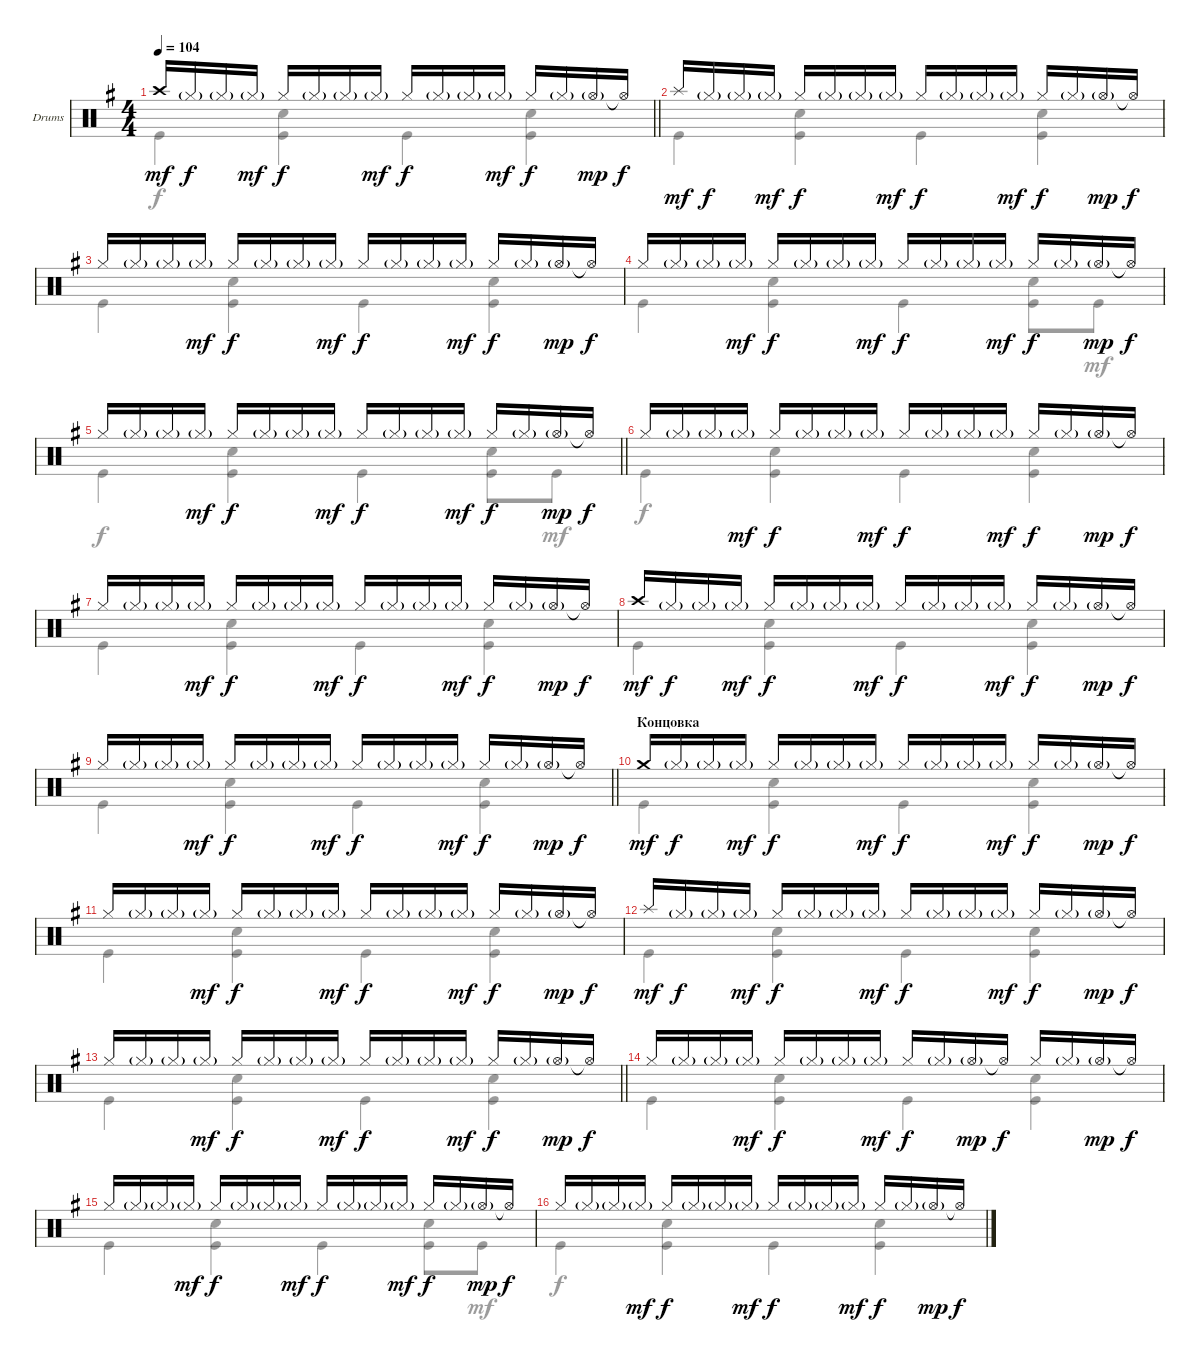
\bracketExtendMode groupsimilarinstruments
\firstSystemTrackNameOrientation horizontal
\otherSystemsTrackNameOrientation horizontal
\track ("Drumkit" "Drums") {instrument percussion}
\staff {score}
\articulation defaults
\voice
\ts (4 4)
\tempo 104
\clef neutral
\barLineRight lightlight
\ks eminor "Crash high (hit)".16{dy mf} "Hi-Hat (closed)"{g}.16{dy f} "Hi-Hat (closed)"{g}.16 "Hi-Hat (closed)"{g}.16{dy mf} "Hi-Hat (closed)".16{dy f} "Hi-Hat (closed)"{g}.16 "Hi-Hat (closed)"{g}.16 "Hi-Hat (closed)"{g}.16{dy mf} "Hi-Hat (closed)".16{dy f} "Hi-Hat (closed)"{g}.16 "Hi-Hat (closed)"{g}.16 "Hi-Hat (closed)"{g}.16{dy mf} "Hi-Hat (closed)".16{dy f} "Hi-Hat (closed)"{g}.16 "Hi-Hat (open)"{g}.16{dy mp} "Hi-Hat (open)"{t}.16{dy f}
|
\section ("" "")
"Splash (hit)".16{dy mf} "Hi-Hat (closed)"{g}.16{dy f} "Hi-Hat (closed)"{g}.16 "Hi-Hat (closed)"{g}.16{dy mf} "Hi-Hat (closed)".16{dy f} "Hi-Hat (closed)"{g}.16 "Hi-Hat (closed)"{g}.16 "Hi-Hat (closed)"{g}.16{dy mf} "Hi-Hat (closed)".16{dy f} "Hi-Hat (closed)"{g}.16 "Hi-Hat (closed)"{g}.16 "Hi-Hat (closed)"{g}.16{dy mf} "Hi-Hat (closed)".16{dy f} "Hi-Hat (closed)"{g}.16 "Hi-Hat (open)"{g}.16{dy mp} "Hi-Hat (open)"{t}.16{dy f} |
"Hi-Hat (closed)".16 "Hi-Hat (closed)"{g}.16 "Hi-Hat (closed)"{g}.16 "Hi-Hat (closed)"{g}.16{dy mf} "Hi-Hat (closed)".16{dy f} "Hi-Hat (closed)"{g}.16 "Hi-Hat (closed)"{g}.16 "Hi-Hat (closed)"{g}.16{dy mf} "Hi-Hat (closed)".16{dy f} "Hi-Hat (closed)"{g}.16 "Hi-Hat (closed)"{g}.16 "Hi-Hat (closed)"{g}.16{dy mf} "Hi-Hat (closed)".16{dy f} "Hi-Hat (closed)"{g}.16 "Hi-Hat (open)"{g}.16{dy mp} "Hi-Hat (open)"{t}.16{dy f} |
"Hi-Hat (closed)".16 "Hi-Hat (closed)"{g}.16 "Hi-Hat (closed)"{g}.16 "Hi-Hat (closed)"{g}.16{dy mf} "Hi-Hat (closed)".16{dy f} "Hi-Hat (closed)"{g}.16 "Hi-Hat (closed)"{g}.16 "Hi-Hat (closed)"{g}.16{dy mf} "Hi-Hat (closed)".16{dy f} "Hi-Hat (closed)"{g}.16 "Hi-Hat (closed)"{g}.16 "Hi-Hat (closed)"{g}.16{dy mf} "Hi-Hat (closed)".16{dy f} "Hi-Hat (closed)"{g}.16 "Hi-Hat (open)"{g}.16{dy mp} "Hi-Hat (open)"{t}.16{dy f} |
\barLineRight lightlight "Hi-Hat (closed)".16 "Hi-Hat (closed)"{g}.16 "Hi-Hat (closed)"{g}.16 "Hi-Hat (closed)"{g}.16{dy mf} "Hi-Hat (closed)".16{dy f} "Hi-Hat (closed)"{g}.16 "Hi-Hat (closed)"{g}.16 "Hi-Hat (closed)"{g}.16{dy mf} "Hi-Hat (closed)".16{dy f} "Hi-Hat (closed)"{g}.16 "Hi-Hat (closed)"{g}.16 "Hi-Hat (closed)"{g}.16{dy mf} "Hi-Hat (closed)".16{dy f} "Hi-Hat (closed)"{g}.16 "Hi-Hat (open)"{g}.16{dy mp} "Hi-Hat (open)"{t}.16{dy f}
|
\section ("" "")
"Hi-Hat (closed)".16 "Hi-Hat (closed)"{g}.16 "Hi-Hat (closed)"{g}.16 "Hi-Hat (closed)"{g}.16{dy mf} "Hi-Hat (closed)".16{dy f} "Hi-Hat (closed)"{g}.16 "Hi-Hat (closed)"{g}.16 "Hi-Hat (closed)"{g}.16{dy mf} "Hi-Hat (closed)".16{dy f} "Hi-Hat (closed)"{g}.16 "Hi-Hat (closed)"{g}.16 "Hi-Hat (closed)"{g}.16{dy mf} "Hi-Hat (closed)".16{dy f} "Hi-Hat (closed)"{g}.16 "Hi-Hat (open)"{g}.16{dy mp} "Hi-Hat (open)"{t}.16{dy f} |
"Hi-Hat (closed)".16 "Hi-Hat (closed)"{g}.16 "Hi-Hat (closed)"{g}.16 "Hi-Hat (closed)"{g}.16{dy mf} "Hi-Hat (closed)".16{dy f} "Hi-Hat (closed)"{g}.16 "Hi-Hat (closed)"{g}.16 "Hi-Hat (closed)"{g}.16{dy mf} "Hi-Hat (closed)".16{dy f} "Hi-Hat (closed)"{g}.16 "Hi-Hat (closed)"{g}.16 "Hi-Hat (closed)"{g}.16{dy mf} "Hi-Hat (closed)".16{dy f} "Hi-Hat (closed)"{g}.16 "Hi-Hat (open)"{g}.16{dy mp} "Hi-Hat (open)"{t}.16{dy f} |
"Crash high (hit)".16{dy mf} "Hi-Hat (closed)"{g}.16{dy f} "Hi-Hat (closed)"{g}.16 "Hi-Hat (closed)"{g}.16{dy mf} "Hi-Hat (closed)".16{dy f} "Hi-Hat (closed)"{g}.16 "Hi-Hat (closed)"{g}.16 "Hi-Hat (closed)"{g}.16{dy mf} "Hi-Hat (closed)".16{dy f} "Hi-Hat (closed)"{g}.16 "Hi-Hat (closed)"{g}.16 "Hi-Hat (closed)"{g}.16{dy mf} "Hi-Hat (closed)".16{dy f} "Hi-Hat (closed)"{g}.16 "Hi-Hat (open)"{g}.16{dy mp} "Hi-Hat (open)"{t}.16{dy f} |
\barLineRight lightlight "Hi-Hat (closed)".16 "Hi-Hat (closed)"{g}.16 "Hi-Hat (closed)"{g}.16 "Hi-Hat (closed)"{g}.16{dy mf} "Hi-Hat (closed)".16{dy f} "Hi-Hat (closed)"{g}.16 "Hi-Hat (closed)"{g}.16 "Hi-Hat (closed)"{g}.16{dy mf} "Hi-Hat (closed)".16{dy f} "Hi-Hat (closed)"{g}.16 "Hi-Hat (closed)"{g}.16 "Hi-Hat (closed)"{g}.16{dy mf} "Hi-Hat (closed)".16{dy f} "Hi-Hat (closed)"{g}.16 "Hi-Hat (open)"{g}.16{dy mp} "Hi-Hat (open)"{t}.16{dy f}
|
\section ("" "Концовка")
"Crash medium (hit)".16{dy mf} "Hi-Hat (closed)"{g}.16{dy f} "Hi-Hat (closed)"{g}.16 "Hi-Hat (closed)"{g}.16{dy mf} "Hi-Hat (closed)".16{dy f} "Hi-Hat (closed)"{g}.16 "Hi-Hat (closed)"{g}.16 "Hi-Hat (closed)"{g}.16{dy mf} "Hi-Hat (closed)".16{dy f} "Hi-Hat (closed)"{g}.16 "Hi-Hat (closed)"{g}.16 "Hi-Hat (closed)"{g}.16{dy mf} "Hi-Hat (closed)".16{dy f} "Hi-Hat (closed)"{g}.16 "Hi-Hat (open)"{g}.16{dy mp} "Hi-Hat (open)"{t}.16{dy f} |
"Hi-Hat (closed)".16 "Hi-Hat (closed)"{g}.16 "Hi-Hat (closed)"{g}.16 "Hi-Hat (closed)"{g}.16{dy mf} "Hi-Hat (closed)".16{dy f} "Hi-Hat (closed)"{g}.16 "Hi-Hat (closed)"{g}.16 "Hi-Hat (closed)"{g}.16{dy mf} "Hi-Hat (closed)".16{dy f} "Hi-Hat (closed)"{g}.16 "Hi-Hat (closed)"{g}.16 "Hi-Hat (closed)"{g}.16{dy mf} "Hi-Hat (closed)".16{dy f} "Hi-Hat (closed)"{g}.16 "Hi-Hat (open)"{g}.16{dy mp} "Hi-Hat (open)"{t}.16{dy f} |
"Splash (hit)".16{dy mf} "Hi-Hat (closed)"{g}.16{dy f} "Hi-Hat (closed)"{g}.16 "Hi-Hat (closed)"{g}.16{dy mf} "Hi-Hat (closed)".16{dy f} "Hi-Hat (closed)"{g}.16 "Hi-Hat (closed)"{g}.16 "Hi-Hat (closed)"{g}.16{dy mf} "Hi-Hat (closed)".16{dy f} "Hi-Hat (closed)"{g}.16 "Hi-Hat (closed)"{g}.16 "Hi-Hat (closed)"{g}.16{dy mf} "Hi-Hat (closed)".16{dy f} "Hi-Hat (closed)"{g}.16 "Hi-Hat (open)"{g}.16{dy mp} "Hi-Hat (open)"{t}.16{dy f} |
\barLineRight lightlight "Hi-Hat (closed)".16 "Hi-Hat (closed)"{g}.16 "Hi-Hat (closed)"{g}.16 "Hi-Hat (closed)"{g}.16{dy mf} "Hi-Hat (closed)".16{dy f} "Hi-Hat (closed)"{g}.16 "Hi-Hat (closed)"{g}.16 "Hi-Hat (closed)"{g}.16{dy mf} "Hi-Hat (closed)".16{dy f} "Hi-Hat (closed)"{g}.16 "Hi-Hat (closed)"{g}.16 "Hi-Hat (closed)"{g}.16{dy mf} "Hi-Hat (closed)".16{dy f} "Hi-Hat (closed)"{g}.16 "Hi-Hat (open)"{g}.16{dy mp} "Hi-Hat (open)"{t}.16{dy f}
|
\section ("" "")
"Hi-Hat (closed)".16 "Hi-Hat (closed)"{g}.16 "Hi-Hat (closed)"{g}.16 "Hi-Hat (closed)"{g}.16{dy mf} "Hi-Hat (closed)".16{dy f} "Hi-Hat (closed)"{g}.16 "Hi-Hat (closed)"{g}.16 "Hi-Hat (closed)"{g}.16{dy mf} "Hi-Hat (closed)".16{dy f} "Hi-Hat (closed)"{g}.16 "Hi-Hat (open)"{g}.16{dy mp} "Hi-Hat (open)"{t}.16{dy f} "Hi-Hat (closed)".16 "Hi-Hat (closed)"{g}.16 "Hi-Hat (open)"{g}.16{dy mp} "Hi-Hat (open)"{t}.16{dy f} |
"Hi-Hat (closed)".16 "Hi-Hat (closed)"{g}.16 "Hi-Hat (closed)"{g}.16 "Hi-Hat (closed)"{g}.16{dy mf} "Hi-Hat (closed)".16{dy f} "Hi-Hat (closed)"{g}.16 "Hi-Hat (closed)"{g}.16 "Hi-Hat (closed)"{g}.16{dy mf} "Hi-Hat (closed)".16{dy f} "Hi-Hat (closed)"{g}.16 "Hi-Hat (closed)"{g}.16 "Hi-Hat (closed)"{g}.16{dy mf} "Hi-Hat (closed)".16{dy f} "Hi-Hat (closed)"{g}.16 "Hi-Hat (open)"{g}.16{dy mp} "Hi-Hat (open)"{t}.16{dy f} |
"Hi-Hat (closed)".16 "Hi-Hat (closed)"{g}.16 "Hi-Hat (closed)"{g}.16 "Hi-Hat (closed)"{g}.16{dy mf} "Hi-Hat (closed)".16{dy f} "Hi-Hat (closed)"{g}.16 "Hi-Hat (closed)"{g}.16 "Hi-Hat (closed)"{g}.16{dy mf} "Hi-Hat (closed)".16{dy f} "Hi-Hat (closed)"{g}.16 "Hi-Hat (closed)"{g}.16 "Hi-Hat (closed)"{g}.16{dy mf} "Hi-Hat (closed)".16{dy f} "Hi-Hat (closed)"{g}.16 "Hi-Hat (open)"{g}.16{dy mp} "Hi-Hat (open)"{t}.16{dy f}
\voice
\clef neutral
\ottava regular
\simile none
\barLineRight lightlight
\ks eminor "Kick (hit)".4{dy f}
("Snare (hit) 2" "Kick (hit)").4 "Kick (hit)".4 ("Snare (hit) 2" "Kick (hit)").4 |
"Kick (hit)".4 ("Snare (hit) 2" "Kick (hit)").4 "Kick (hit)".4 ("Snare (hit) 2" "Kick (hit)").4 |
"Kick (hit)".4 ("Snare (hit) 2" "Kick (hit)").4 "Kick (hit)".4 ("Snare (hit) 2" "Kick (hit)").4 |
"Kick (hit)".4 ("Snare (hit) 2" "Kick (hit)").4 "Kick (hit)".4 ("Snare (hit) 2" "Kick (hit)").8 "Kick (hit)".8{dy mf} |
\barLineRight lightlight "Kick (hit)".4{dy f}
("Snare (hit) 2" "Kick (hit)").4 "Kick (hit)".4 ("Snare (hit) 2" "Kick (hit)").8 "Kick (hit)".8{dy mf} |
"Kick (hit)".4{dy f} ("Snare (hit) 2" "Kick (hit)").4 "Kick (hit)".4 ("Snare (hit) 2" "Kick (hit)").4 |
"Kick (hit)".4 ("Snare (hit) 2" "Kick (hit)").4 "Kick (hit)".4 ("Snare (hit) 2" "Kick (hit)").4 |
"Kick (hit)".4 ("Snare (hit) 2" "Kick (hit)").4 "Kick (hit)".4 ("Snare (hit) 2" "Kick (hit)").4 |
\barLineRight lightlight "Kick (hit)".4
("Snare (hit) 2" "Kick (hit)").4 "Kick (hit)".4 ("Snare (hit) 2" "Kick (hit)").4 |
"Kick (hit)".4 ("Snare (hit) 2" "Kick (hit)").4 "Kick (hit)".4 ("Snare (hit) 2" "Kick (hit)").4 |
"Kick (hit)".4 ("Snare (hit) 2" "Kick (hit)").4 "Kick (hit)".4 ("Snare (hit) 2" "Kick (hit)").4 |
"Kick (hit)".4 ("Snare (hit) 2" "Kick (hit)").4 "Kick (hit)".4 ("Snare (hit) 2" "Kick (hit)").4 |
\barLineRight lightlight "Kick (hit)".4
("Snare (hit) 2" "Kick (hit)").4 "Kick (hit)".4 ("Snare (hit) 2" "Kick (hit)").4 |
"Kick (hit)".4 ("Snare (hit) 2" "Kick (hit)").4 "Kick (hit)".4 ("Snare (hit) 2" "Kick (hit)").4 |
"Kick (hit)".4 ("Snare (hit) 2" "Kick (hit)").4 "Kick (hit)".4 ("Snare (hit) 2" "Kick (hit)").8 "Kick (hit)".8{dy mf} |
"Kick (hit)".4{dy f} ("Snare (hit) 2" "Kick (hit)").4 "Kick (hit)".4 ("Snare (hit) 2" "Kick (hit)").4
